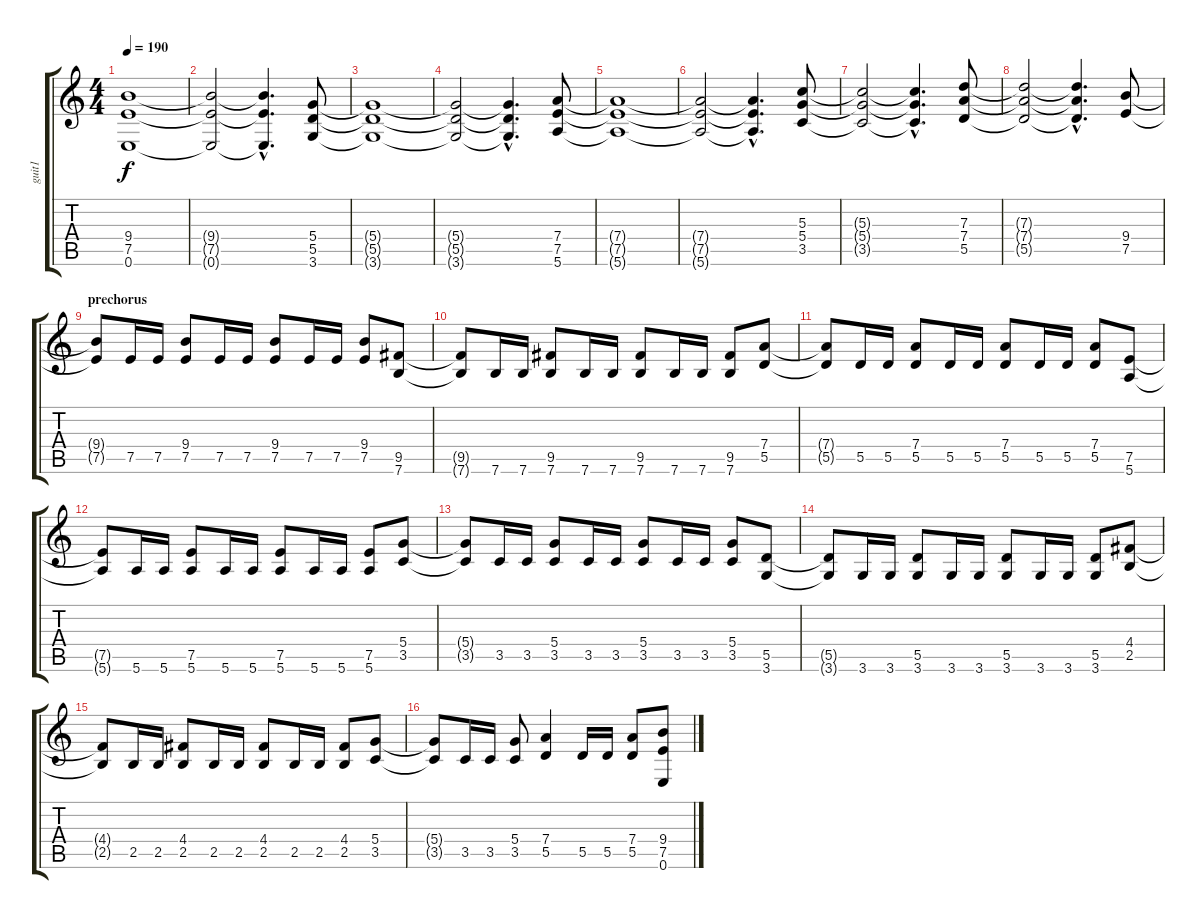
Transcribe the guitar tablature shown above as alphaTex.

\track ("guit1" "guit1") {instrument distortionguitar}
\staff {score tabs}
\tuning (E4 B3 G3 D3 A2 E2) {hide}
\ts (4 4)
\tempo 190
\clef g2
\ks c
(9.4{t} 7.5{t} 0.6{t}).1{dy f} |
(9.4{t} 7.5{t} 0.6{t}).2 (9.4{hac t} 7.5{hac t} 0.6{hac t}).4{d} (5.4 5.5 3.6).8 |
(5.4{t} 5.5{t} 3.6{t}).1 |
(5.4{t} 5.5{t} 3.6{t}).2 (5.4{hac t} 5.5{hac t} 3.6{hac t}).4{d} (7.4 7.5 5.6).8 |
(7.4{t} 7.5{t} 5.6{t}).1 |
(7.4{t} 7.5{t} 5.6{t}).2 (7.4{hac t} 7.5{hac t} 5.6{hac t}).4{d} (5.3 5.4 3.5).8 |
(5.3{t} 5.4{t} 3.5{t}).2 (5.3{hac t} 5.4{hac t} 3.5{hac t}).4{d} (7.3 7.4 5.5).8 |
(7.3{t} 7.4{t} 5.5{t}).2 (7.3{hac t} 7.4{hac t} 5.5{hac t}).4{d} (9.4 7.5).8 |
\section ("" "prechorus")
(9.4{t} 7.5{t}).8 7.5.16 7.5.16 (9.4 7.5).8 7.5.16 7.5.16 (9.4 7.5).8 7.5.16 7.5.16 (9.4 7.5).8 (9.5 7.6).8 |
(9.5{t} 7.6{t}).8 7.6.16 7.6.16 (9.5 7.6).8 7.6.16 7.6.16 (9.5 7.6).8 7.6.16 7.6.16 (9.5 7.6).8 (7.4 5.5).8 |
(7.4{t} 5.5{t}).8 5.5.16 5.5.16 (7.4 5.5).8 5.5.16 5.5.16 (7.4 5.5).8 5.5.16 5.5.16 (7.4 5.5).8 (7.5 5.6).8 |
(7.5{t} 5.6{t}).8 5.6.16 5.6.16 (7.5 5.6).8 5.6.16 5.6.16 (7.5 5.6).8 5.6.16 5.6.16 (7.5 5.6).8 (5.4 3.5).8 |
(5.4{t} 3.5{t}).8 3.5.16 3.5.16 (5.4 3.5).8 3.5.16 3.5.16 (5.4 3.5).8 3.5.16 3.5.16 (5.4 3.5).8 (5.5 3.6).8 |
(5.5{t} 3.6{t}).8 3.6.16 3.6.16 (5.5 3.6).8 3.6.16 3.6.16 (5.5 3.6).8 3.6.16 3.6.16 (5.5 3.6).8 (4.4 2.5).8 |
(4.4{t} 2.5{t}).8 2.5.16 2.5.16 (4.4 2.5).8 2.5.16 2.5.16 (4.4 2.5).8 2.5.16 2.5.16 (4.4 2.5).8 (5.4 3.5).8 |
(5.4{t} 3.5{t}).8 3.5.16 3.5.16 (5.4 3.5).8 (7.4 5.5).4 5.5.16 5.5.16 (7.4 5.5).8 (9.4 7.5 0.6).8
